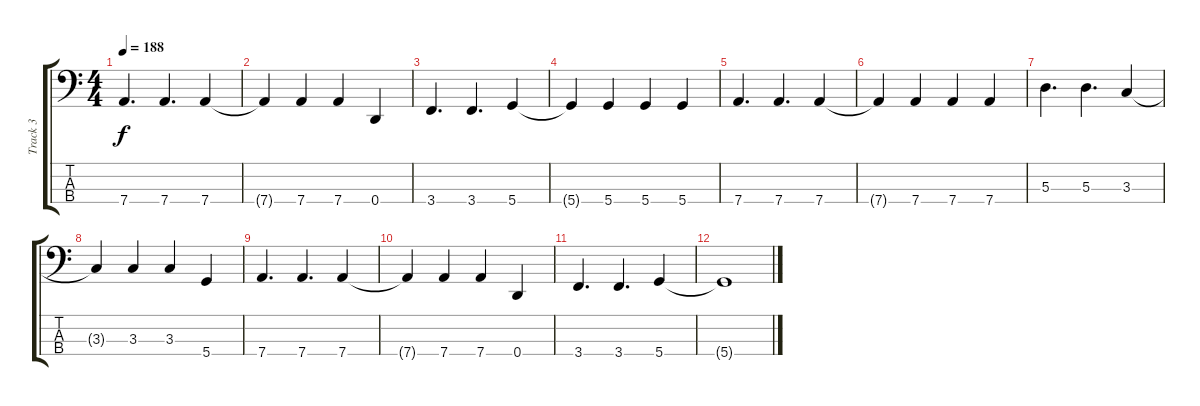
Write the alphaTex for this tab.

\track ("Track 3" "Track 3") {instrument electricbasspick}
\staff {score tabs}
\tuning (G2 D2 A1 D1) {hide}
\ts (4 4)
\tempo 188
\clef f4
\ks c
7.4.4{d dy f} 7.4.4{d} 7.4.4 |
7.4{t}.4 7.4.4 7.4.4 0.4.4 |
3.4.4{d} 3.4.4{d} 5.4.4 |
5.4{t}.4 5.4.4 5.4.4 5.4.4 |
7.4.4{d} 7.4.4{d} 7.4.4 |
7.4{t}.4 7.4.4 7.4.4 7.4.4 |
5.3.4{d} 5.3.4{d} 3.3.4 |
3.3{t}.4 3.3.4 3.3.4 5.4.4 |
7.4.4{d} 7.4.4{d} 7.4.4 |
7.4{t}.4 7.4.4 7.4.4 0.4.4 |
3.4.4{d} 3.4.4{d} 5.4.4 |
5.4{t}.1
